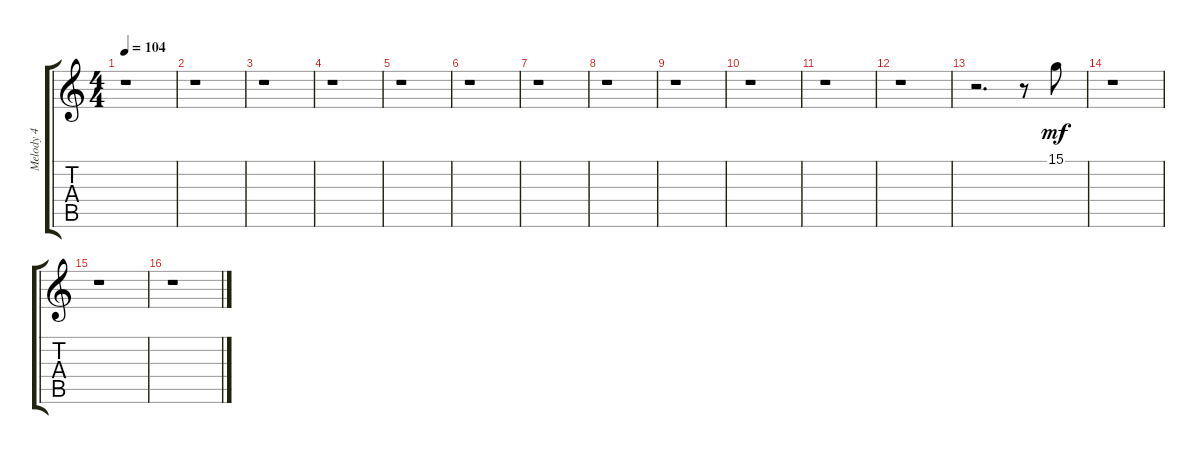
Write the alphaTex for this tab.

\track ("Melody 4" "Melody 4") {instrument electricpiano1}
\staff {score tabs}
\tuning (E4 B3 G3 D3 A2 E2) {hide}
\ts (4 4)
\tempo 104
\clef g2
\ks c
r.1{dy mf} |
r.1 |
r.1 |
r.1 |
r.1 |
r.1 |
r.1 |
r.1 |
r.1 |
r.1 |
r.1 |
r.1 |
r.2{d} r.8 15.1.8 |
r.1 |
r.1 |
r.1
